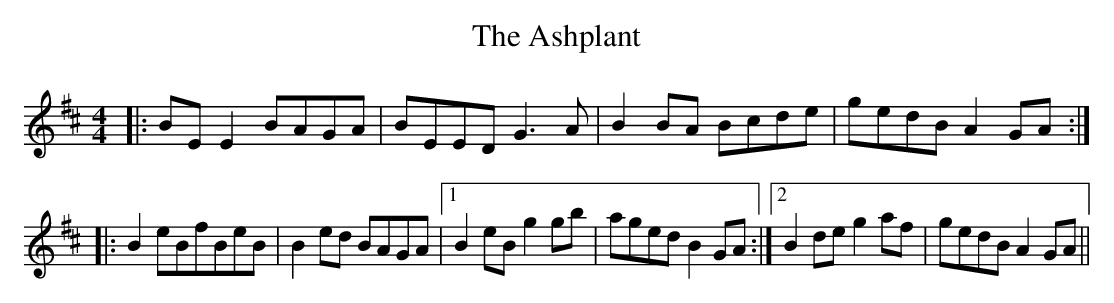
X:1
T: The Ashplant
M: 4/4
L: 1/8
K: Dmaj
|:BE E2 BAGA|BEED G3 A|B2 BA Bcde|gedB A2 GA:|
|:B2 eBfBeB|B2 ed BAGA|1 B2 eB g2 gb|aged B2 GA:|2 B2 de g2 af|gedB A2 GA||
